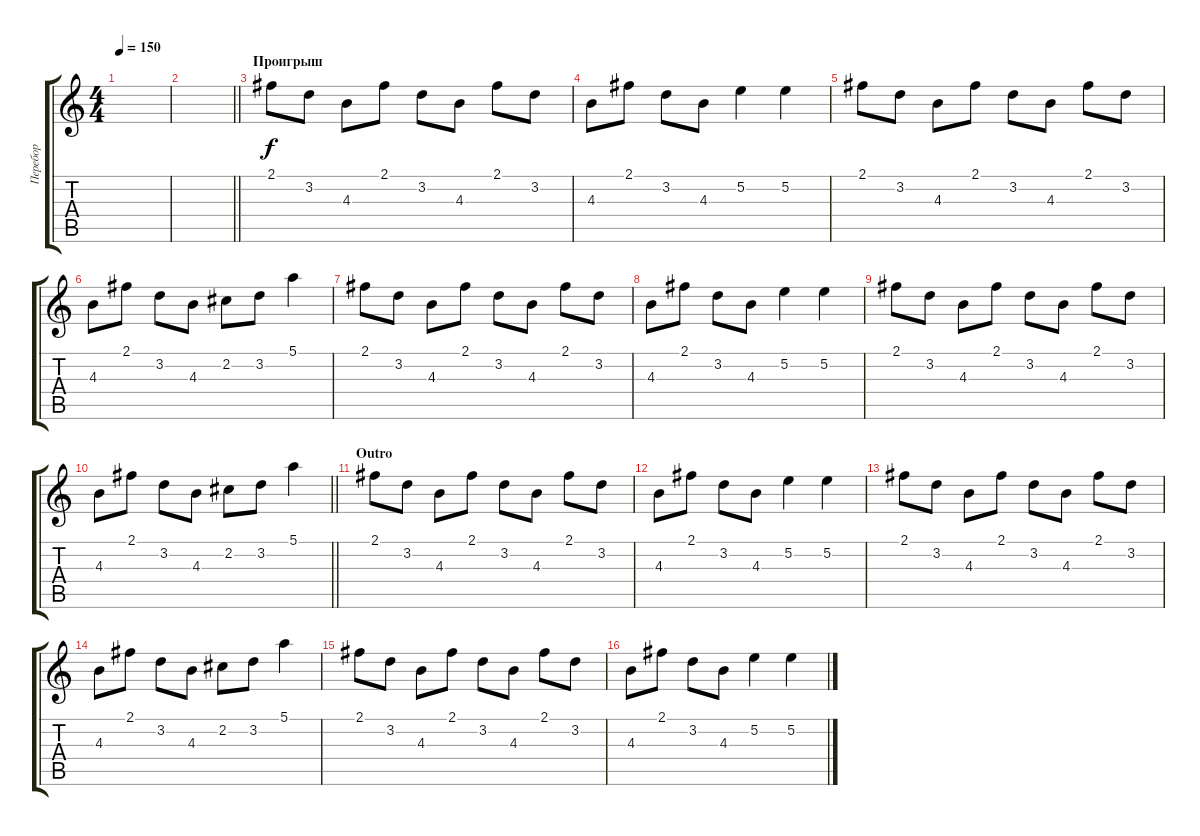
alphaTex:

\track ("Перебор" "Перебор") {instrument distortionguitar}
\staff {score tabs}
\tuning (E4 B3 G3 D3 A2 E2) {hide}
\ts (4 4)
\tempo 150
\clef g2
\ks c
|
\barLineRight lightlight
|
\section ("" "Проигрыш")
2.1.8 3.2.8 4.3.8 2.1.8 3.2.8 4.3.8 2.1.8 3.2.8 |
4.3.8 2.1.8 3.2.8 4.3.8 5.2.4 5.2.4 |
2.1.8 3.2.8 4.3.8 2.1.8 3.2.8 4.3.8 2.1.8 3.2.8 |
4.3.8 2.1.8 3.2.8 4.3.8 2.2.8 3.2.8 5.1.4 |
2.1.8 3.2.8 4.3.8 2.1.8 3.2.8 4.3.8 2.1.8 3.2.8 |
4.3.8 2.1.8 3.2.8 4.3.8 5.2.4 5.2.4 |
2.1.8 3.2.8 4.3.8 2.1.8 3.2.8 4.3.8 2.1.8 3.2.8 |
\barLineRight lightlight
4.3.8 2.1.8 3.2.8 4.3.8 2.2.8 3.2.8 5.1.4 |
\section ("" "Outro")
2.1.8 3.2.8 4.3.8 2.1.8 3.2.8 4.3.8 2.1.8 3.2.8 |
4.3.8 2.1.8 3.2.8 4.3.8 5.2.4 5.2.4 |
2.1.8 3.2.8 4.3.8 2.1.8 3.2.8 4.3.8 2.1.8 3.2.8 |
4.3.8 2.1.8 3.2.8 4.3.8 2.2.8 3.2.8 5.1.4 |
2.1.8 3.2.8 4.3.8 2.1.8 3.2.8 4.3.8 2.1.8 3.2.8 |
4.3.8 2.1.8 3.2.8 4.3.8 5.2.4 5.2.4
